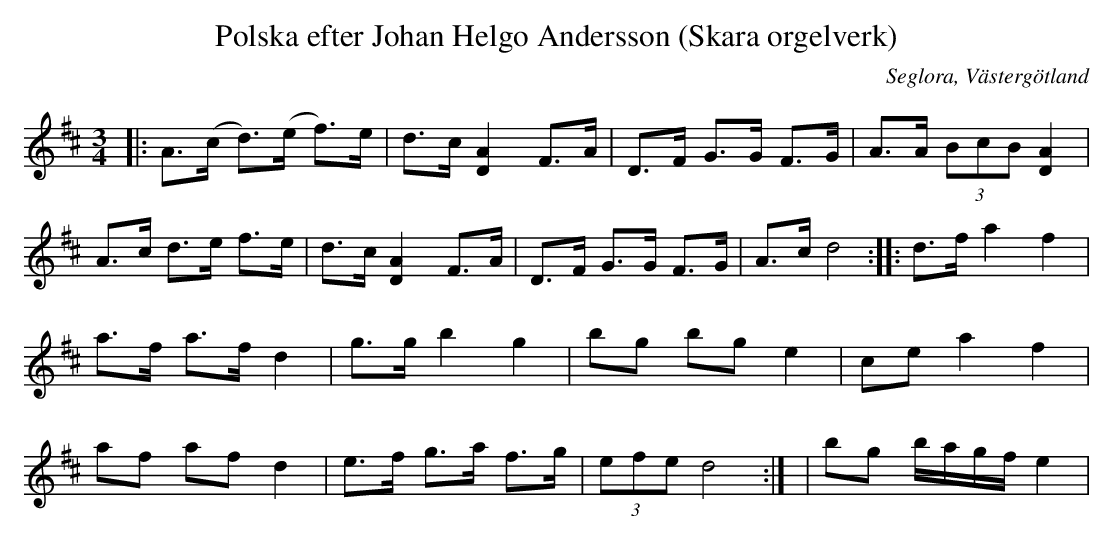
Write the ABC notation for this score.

X:1
T:Polska efter Johan Helgo Andersson (Skara orgelverk)
O:Seglora, Västergötland
M:3/4
L:1/8
K:D
|: A>(c d>)(e f>)e| d>c [A2D2] F>A | D>F G>G F>G | A>A (3BcB [A2D2] |
   A>c d>e f>e| d>c [A2D2] F>A | D>F G>G F>G | A>c d4 :|
|: d>f a2 f2 | a>f a>f d2 | g>g b2 g2 | bg bg e2 |
ce a2 f2 | af af d2 | e>f g>a f>g | (3efe d4 :|
| bg b/2a/2g/2f/2 e2 |!
